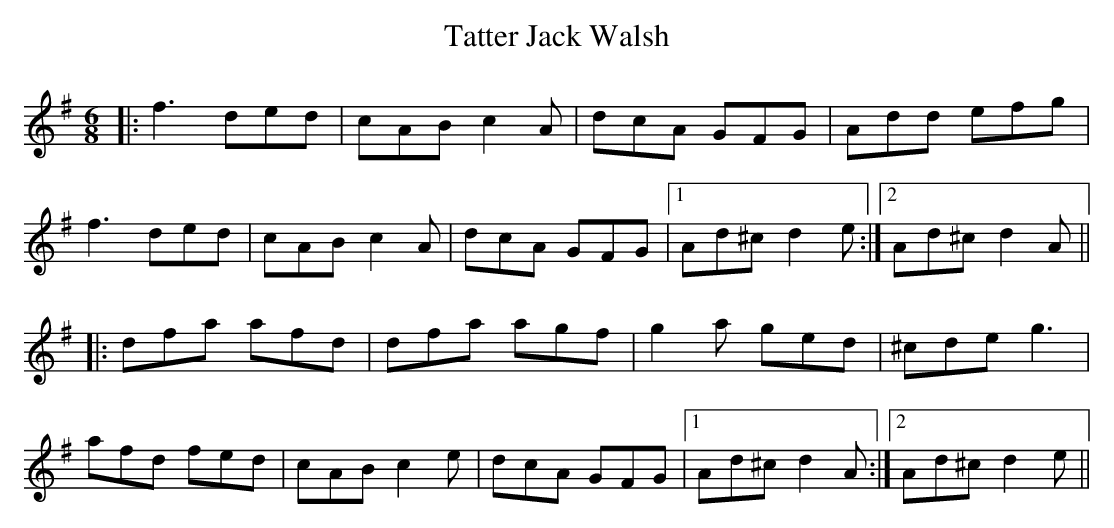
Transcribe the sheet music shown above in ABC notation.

X:1
T: Tatter Jack Walsh
M: 6/8
L: 1/8
K: Dmix
|:f3 ded|cAB c2A|dcA GFG|Add efg|
f3 ded|cAB c2A|dcA GFG|1 Ad^c d2e:|2 Ad^c d2A||
|:dfa afd|dfa agf|g2a ged|^cde g3|
afd fed|cAB c2e|dcA GFG|1 Ad^c d2A:|2 Ad^c d2e||
